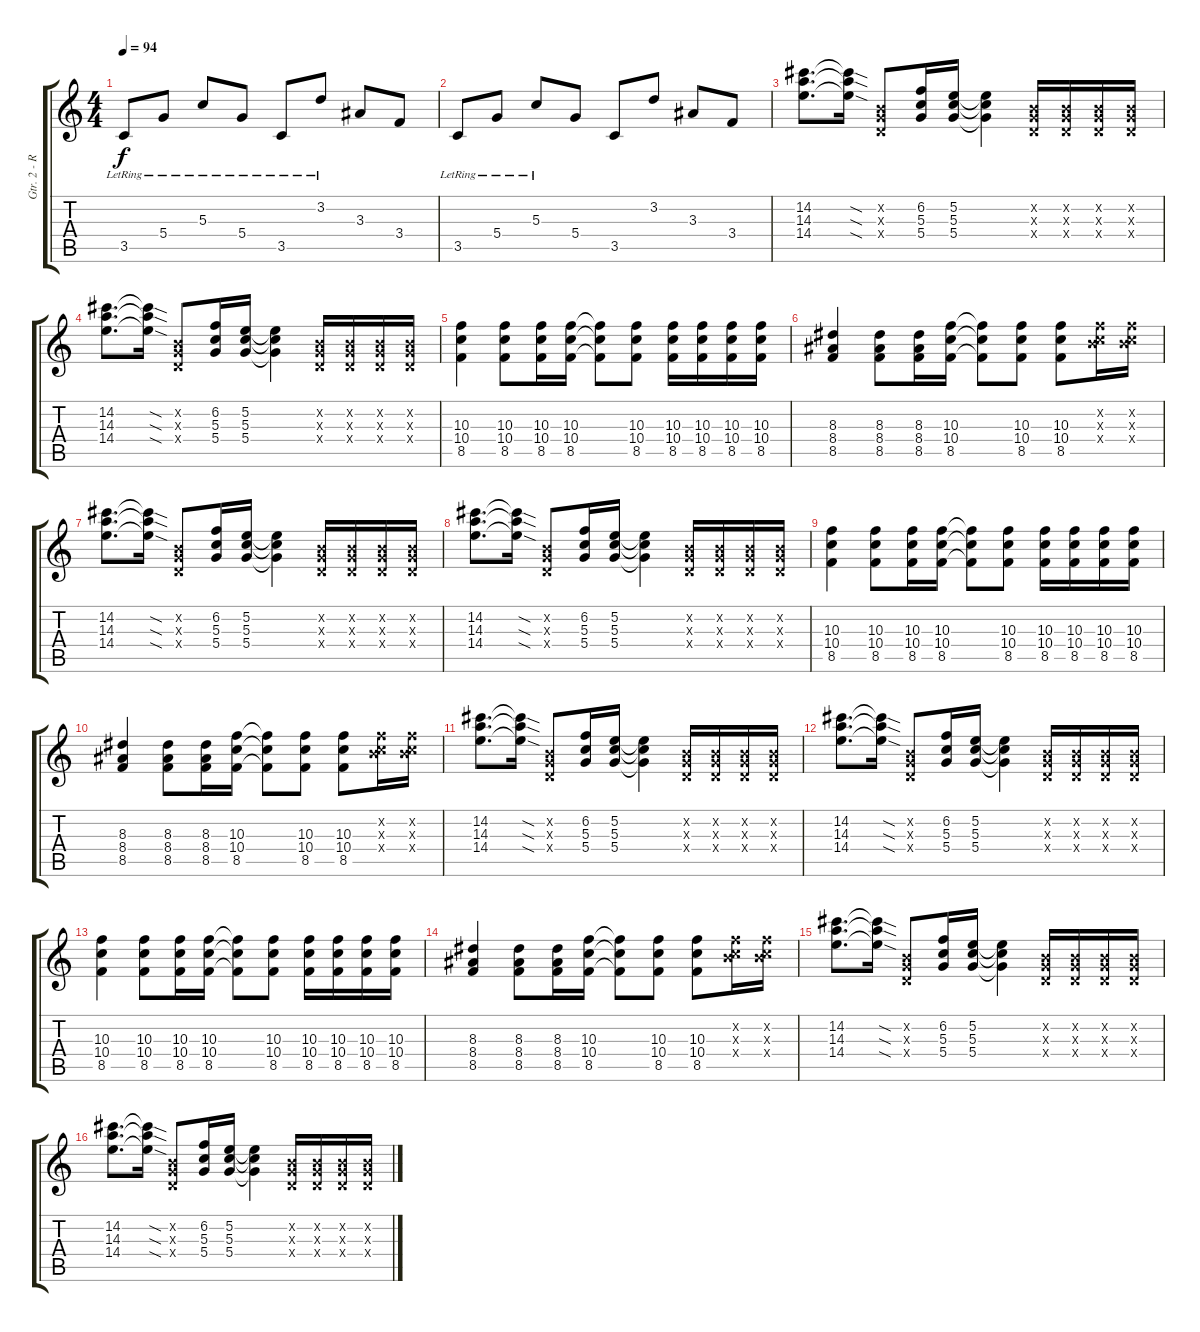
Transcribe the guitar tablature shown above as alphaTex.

\track ("Gtr. 2 - Rythm Left" "Gtr. 2 - R") {instrument overdrivenguitar}
\staff {score tabs}
\tuning (E4 B3 G3 D3 A2 E2) {hide}
\ts (4 4)
\tempo 94
\clef g2
\ks c
3.5{lr}.8{dy f} 5.4{lr}.8 5.3{lr}.8 5.4{lr}.8 3.5{lr}.8 3.2{lr}.8 3.3.8 3.4.8 |
3.5{lr}.8 5.4{lr}.8 5.3{lr}.8 5.4.8 3.5.8 3.2.8 3.3.8 3.4.8 |
(14.2 14.3 14.4).8{d} (14.2{sod t} 14.3{sod t} 14.4{sod t}).16 (0.2{x} 0.3{x} 0.4{x}).8 (6.2 5.3 5.4).16 (5.2 5.3 5.4).16 (5.2{t} 5.3{t} 5.4{t}).4 (0.2{x} 0.3{x} 0.4{x}).16 (0.2{x} 0.3{x} 0.4{x}).16 (0.2{x} 0.3{x} 0.4{x}).16 (0.2{x} 0.3{x} 0.4{x}).16 |
(14.2 14.3 14.4).8{d} (14.2{sod t} 14.3{sod t} 14.4{sod t}).16 (0.2{x} 0.3{x} 0.4{x}).8 (6.2 5.3 5.4).16 (5.2 5.3 5.4).16 (5.2{t} 5.3{t} 5.4{t}).4 (0.2{x} 0.3{x} 0.4{x}).16 (0.2{x} 0.3{x} 0.4{x}).16 (0.2{x} 0.3{x} 0.4{x}).16 (0.2{x} 0.3{x} 0.4{x}).16 |
(10.3 10.4 8.5).4 (10.3 10.4 8.5).8 (10.3 10.4 8.5).16 (10.3 10.4 8.5).16 (10.3{t} 10.4{t} 8.5{t}).8 (10.3 10.4 8.5).8 (10.3 10.4 8.5).16 (10.3 10.4 8.5).16 (10.3 10.4 8.5).16 (10.3 10.4 8.5).16 |
(8.3 8.4 8.5).4 (8.3 8.4 8.5).8 (8.3 8.4 8.5).16 (10.3 10.4 8.5).16 (10.3{t} 10.4{t} 8.5{t}).8 (10.3 10.4 8.5).8 (10.3 10.4 8.5).8 (0.2{x} 10.3{x} 10.4{x}).16 (0.2{x} 10.3{x} 10.4{x}).16 |
(14.2 14.3 14.4).8{d} (14.2{sod t} 14.3{sod t} 14.4{sod t}).16 (0.2{x} 0.3{x} 0.4{x}).8 (6.2 5.3 5.4).16 (5.2 5.3 5.4).16 (5.2{t} 5.3{t} 5.4{t}).4 (0.2{x} 0.3{x} 0.4{x}).16 (0.2{x} 0.3{x} 0.4{x}).16 (0.2{x} 0.3{x} 0.4{x}).16 (0.2{x} 0.3{x} 0.4{x}).16 |
(14.2 14.3 14.4).8{d} (14.2{sod t} 14.3{sod t} 14.4{sod t}).16 (0.2{x} 0.3{x} 0.4{x}).8 (6.2 5.3 5.4).16 (5.2 5.3 5.4).16 (5.2{t} 5.3{t} 5.4{t}).4 (0.2{x} 0.3{x} 0.4{x}).16 (0.2{x} 0.3{x} 0.4{x}).16 (0.2{x} 0.3{x} 0.4{x}).16 (0.2{x} 0.3{x} 0.4{x}).16 |
(10.3 10.4 8.5).4 (10.3 10.4 8.5).8 (10.3 10.4 8.5).16 (10.3 10.4 8.5).16 (10.3{t} 10.4{t} 8.5{t}).8 (10.3 10.4 8.5).8 (10.3 10.4 8.5).16 (10.3 10.4 8.5).16 (10.3 10.4 8.5).16 (10.3 10.4 8.5).16 |
(8.3 8.4 8.5).4 (8.3 8.4 8.5).8 (8.3 8.4 8.5).16 (10.3 10.4 8.5).16 (10.3{t} 10.4{t} 8.5{t}).8 (10.3 10.4 8.5).8 (10.3 10.4 8.5).8 (0.2{x} 10.3{x} 10.4{x}).16 (0.2{x} 10.3{x} 10.4{x}).16 |
(14.2 14.3 14.4).8{d} (14.2{sod t} 14.3{sod t} 14.4{sod t}).16 (0.2{x} 0.3{x} 0.4{x}).8 (6.2 5.3 5.4).16 (5.2 5.3 5.4).16 (5.2{t} 5.3{t} 5.4{t}).4 (0.2{x} 0.3{x} 0.4{x}).16 (0.2{x} 0.3{x} 0.4{x}).16 (0.2{x} 0.3{x} 0.4{x}).16 (0.2{x} 0.3{x} 0.4{x}).16 |
(14.2 14.3 14.4).8{d} (14.2{sod t} 14.3{sod t} 14.4{sod t}).16 (0.2{x} 0.3{x} 0.4{x}).8 (6.2 5.3 5.4).16 (5.2 5.3 5.4).16 (5.2{t} 5.3{t} 5.4{t}).4 (0.2{x} 0.3{x} 0.4{x}).16 (0.2{x} 0.3{x} 0.4{x}).16 (0.2{x} 0.3{x} 0.4{x}).16 (0.2{x} 0.3{x} 0.4{x}).16 |
(10.3 10.4 8.5).4 (10.3 10.4 8.5).8 (10.3 10.4 8.5).16 (10.3 10.4 8.5).16 (10.3{t} 10.4{t} 8.5{t}).8 (10.3 10.4 8.5).8 (10.3 10.4 8.5).16 (10.3 10.4 8.5).16 (10.3 10.4 8.5).16 (10.3 10.4 8.5).16 |
(8.3 8.4 8.5).4 (8.3 8.4 8.5).8 (8.3 8.4 8.5).16 (10.3 10.4 8.5).16 (10.3{t} 10.4{t} 8.5{t}).8 (10.3 10.4 8.5).8 (10.3 10.4 8.5).8 (0.2{x} 10.3{x} 10.4{x}).16 (0.2{x} 10.3{x} 10.4{x}).16 |
(14.2 14.3 14.4).8{d} (14.2{sod t} 14.3{sod t} 14.4{sod t}).16 (0.2{x} 0.3{x} 0.4{x}).8 (6.2 5.3 5.4).16 (5.2 5.3 5.4).16 (5.2{t} 5.3{t} 5.4{t}).4 (0.2{x} 0.3{x} 0.4{x}).16 (0.2{x} 0.3{x} 0.4{x}).16 (0.2{x} 0.3{x} 0.4{x}).16 (0.2{x} 0.3{x} 0.4{x}).16 |
(14.2 14.3 14.4).8{d} (14.2{sod t} 14.3{sod t} 14.4{sod t}).16 (0.2{x} 0.3{x} 0.4{x}).8 (6.2 5.3 5.4).16 (5.2 5.3 5.4).16 (5.2{t} 5.3{t} 5.4{t}).4 (0.2{x} 0.3{x} 0.4{x}).16 (0.2{x} 0.3{x} 0.4{x}).16 (0.2{x} 0.3{x} 0.4{x}).16 (0.2{x} 0.3{x} 0.4{x}).16
